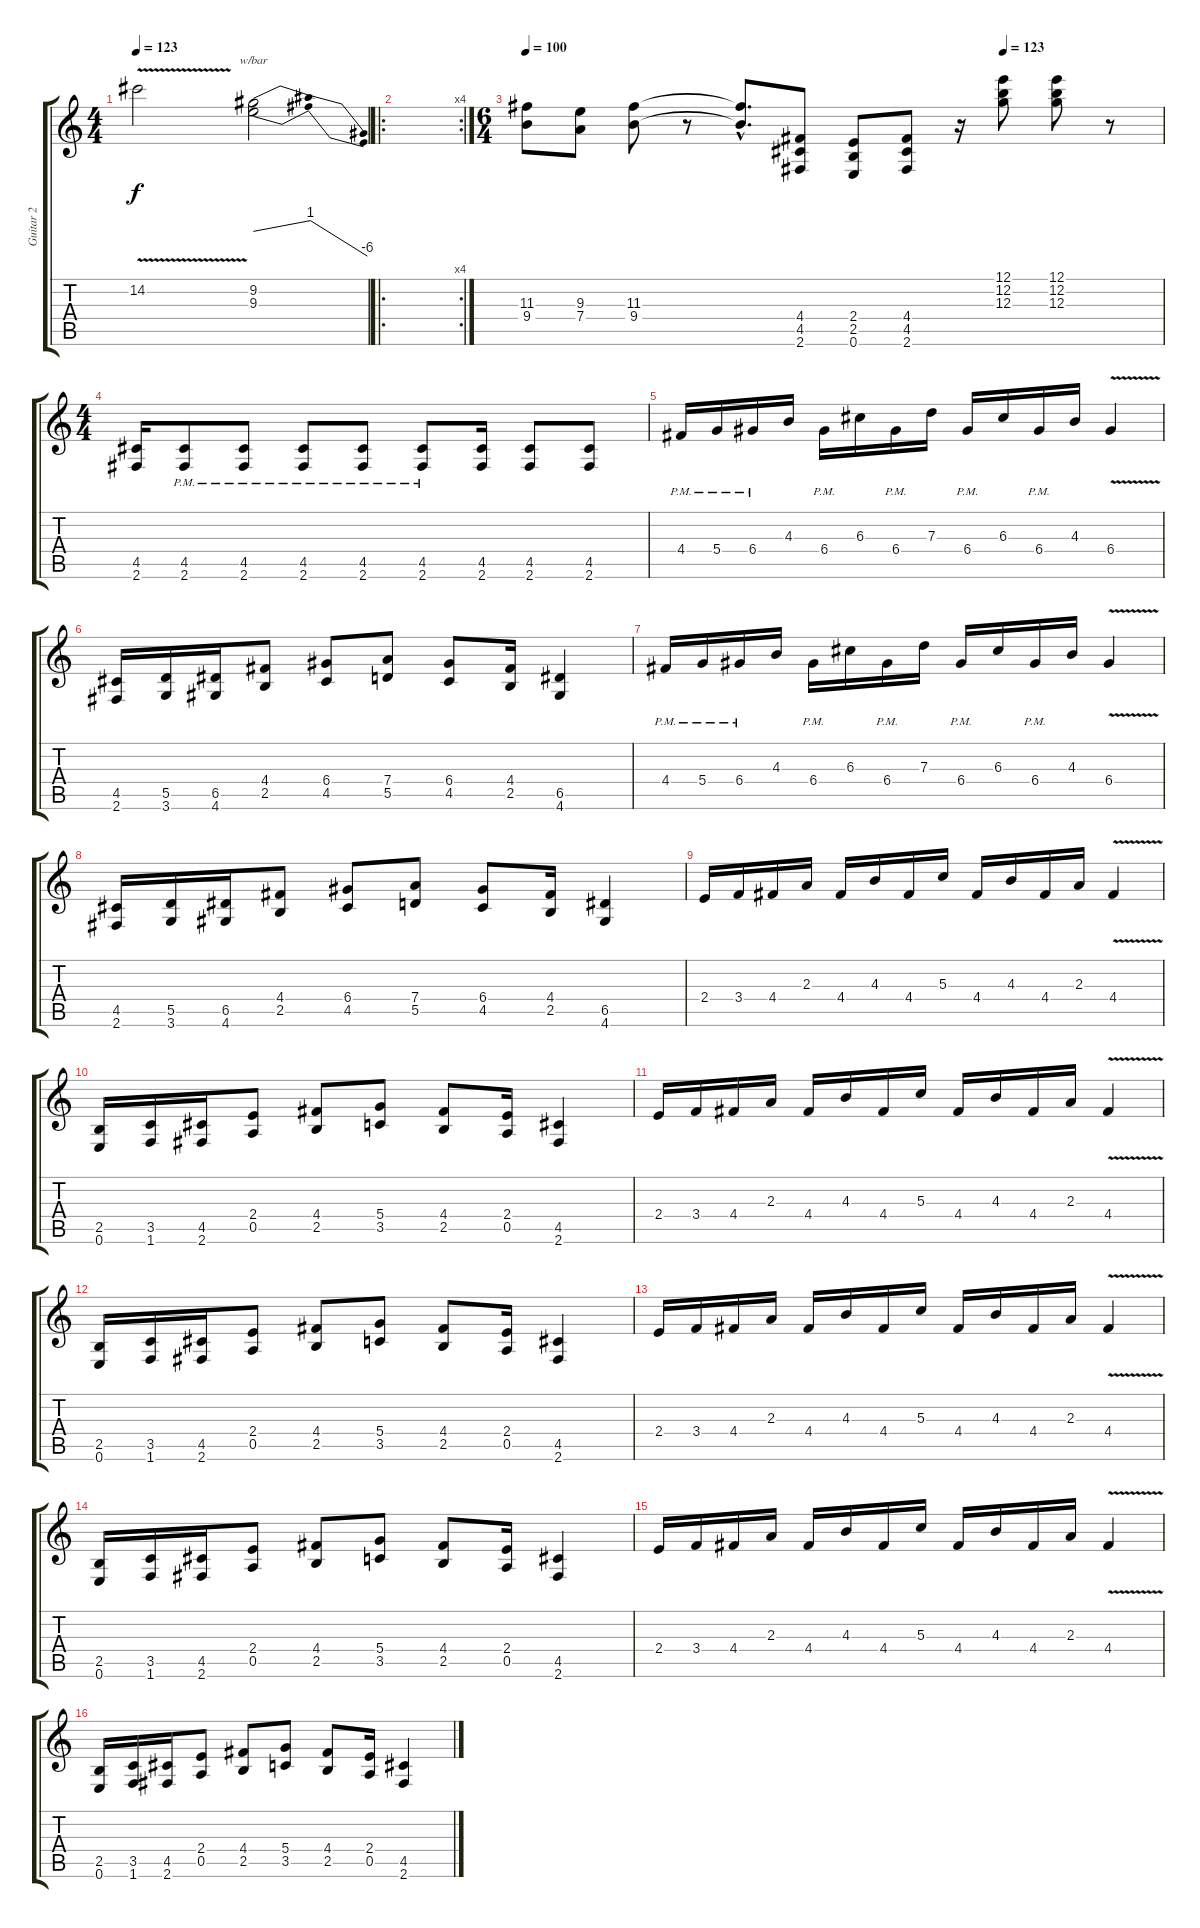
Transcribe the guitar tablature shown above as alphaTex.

\track ("Guitar 2" "Guitar 2") {instrument distortionguitar}
\staff {score tabs}
\tuning (E4 B3 G3 D3 A2 E2) {hide}
\ts (4 4)
\tempo 123
\clef g2
\ks c
14.2{v}.2{dy f} (9.2 9.3).2{tbe (dip default 0 0 15 4 60 -24)} |
\ro
\rc 4
|
\ts (6 4)
\tempo 100
\tempo (123 0.75)
(11.3 9.4).8 (9.3 7.4).8 (11.3 9.4).8 r.8 (11.3{hac t} 9.4{hac t}).8{d} (4.4 4.5 2.6).8 (2.4 2.5 0.6).8 (4.4 4.5 2.6).8 r.16 (12.1 12.2 12.3).8{instrument guitarfretnoise} (12.1 12.2 12.3).8{instrument guitarfretnoise} r.8{instrument distortionguitar} |
\ts (4 4)
(4.5 2.6).16 (4.5{pm} 2.6{pm}).8 (4.5{pm} 2.6{pm}).8 (4.5{pm} 2.6{pm}).8 (4.5{pm} 2.6{pm}).8 (4.5{pm} 2.6{pm}).8 (4.5 2.6).16 (4.5 2.6).8 (4.5 2.6).8 |
4.4{pm}.16 5.4{pm}.16 6.4{pm}.16 4.3.16 6.4{pm}.16 6.3.16 6.4{pm}.16 7.3.16 6.4{pm}.16 6.3.16 6.4{pm}.16 4.3.16 6.4{v}.4 |
(4.5 2.6).16 (5.5 3.6).16 (6.5 4.6).16 (4.4 2.5).8 (6.4 4.5).8 (7.4 5.5).8 (6.4 4.5).8 (4.4 2.5).16 (6.5 4.6).4 |
4.4{pm}.16 5.4{pm}.16 6.4{pm}.16 4.3.16 6.4{pm}.16 6.3.16 6.4{pm}.16 7.3.16 6.4{pm}.16 6.3.16 6.4{pm}.16 4.3.16 6.4{v}.4 |
(4.5 2.6).16 (5.5 3.6).16 (6.5 4.6).16 (4.4 2.5).8 (6.4 4.5).8 (7.4 5.5).8 (6.4 4.5).8 (4.4 2.5).16 (6.5 4.6).4 |
2.4.16 3.4.16 4.4.16 2.3.16 4.4.16 4.3.16 4.4.16 5.3.16 4.4.16 4.3.16 4.4.16 2.3.16 4.4{v}.4 |
(2.5 0.6).16 (3.5 1.6).16 (4.5 2.6).16 (2.4 0.5).8 (4.4 2.5).8 (5.4 3.5).8 (4.4 2.5).8 (2.4 0.5).16 (4.5 2.6).4 |
2.4.16 3.4.16 4.4.16 2.3.16 4.4.16 4.3.16 4.4.16 5.3.16 4.4.16 4.3.16 4.4.16 2.3.16 4.4{v}.4 |
(2.5 0.6).16 (3.5 1.6).16 (4.5 2.6).16 (2.4 0.5).8 (4.4 2.5).8 (5.4 3.5).8 (4.4 2.5).8 (2.4 0.5).16 (4.5 2.6).4 |
2.4.16 3.4.16 4.4.16 2.3.16 4.4.16 4.3.16 4.4.16 5.3.16 4.4.16 4.3.16 4.4.16 2.3.16 4.4{v}.4 |
(2.5 0.6).16 (3.5 1.6).16 (4.5 2.6).16 (2.4 0.5).8 (4.4 2.5).8 (5.4 3.5).8 (4.4 2.5).8 (2.4 0.5).16 (4.5 2.6).4 |
2.4.16 3.4.16 4.4.16 2.3.16 4.4.16 4.3.16 4.4.16 5.3.16 4.4.16 4.3.16 4.4.16 2.3.16 4.4{v}.4 |
(2.5 0.6).16 (3.5 1.6).16 (4.5 2.6).16 (2.4 0.5).8 (4.4 2.5).8 (5.4 3.5).8 (4.4 2.5).8 (2.4 0.5).16 (4.5 2.6).4
